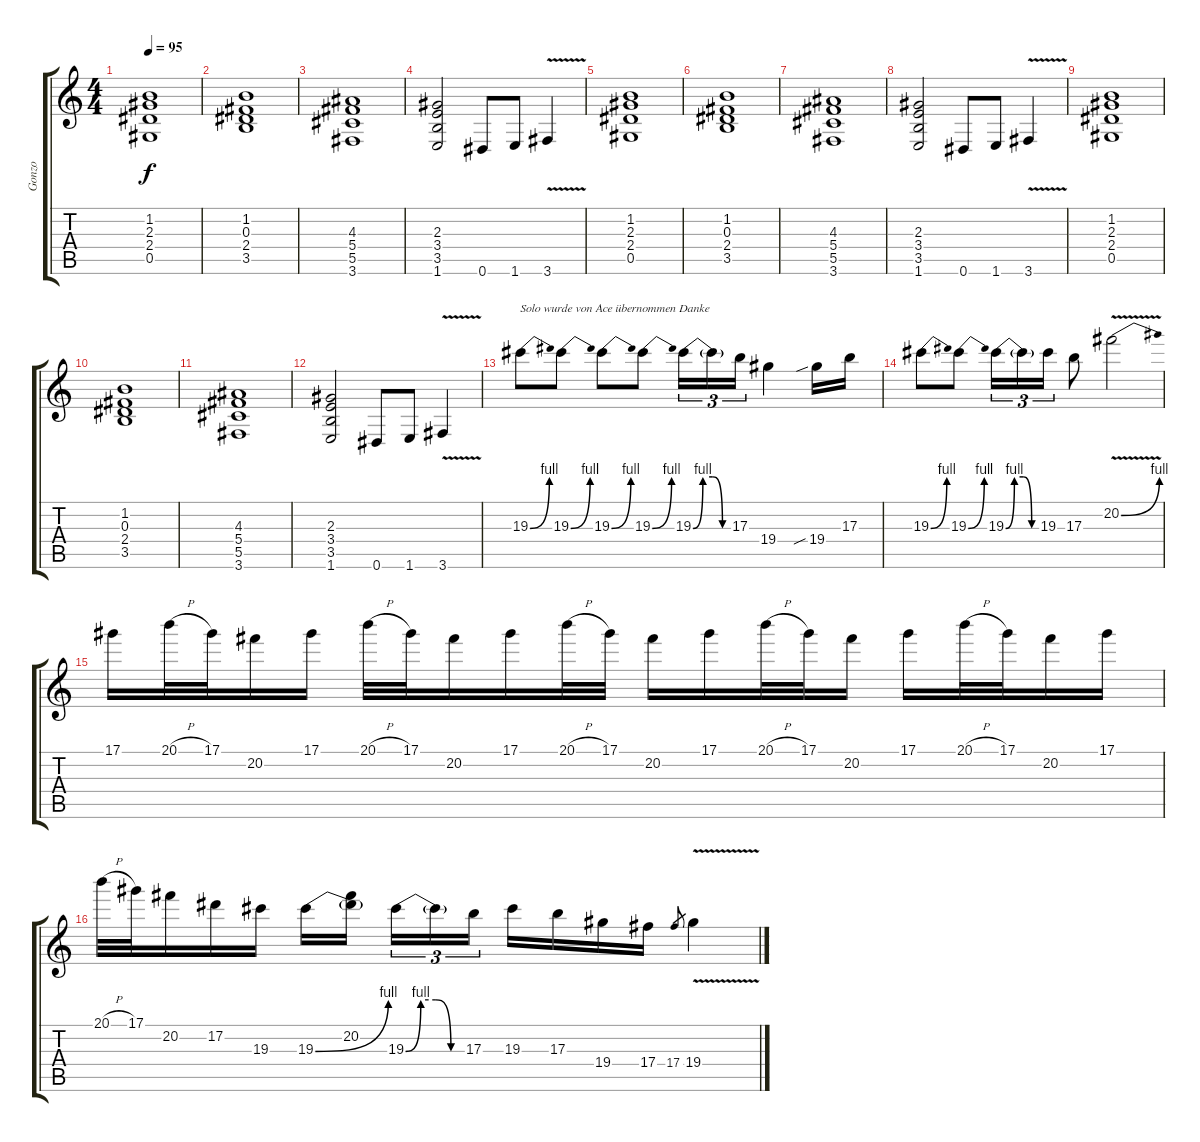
\track ("Gonzo" "Gonzo") {instrument electricguitarclean}
\staff {score tabs}
\tuning (Eb4 Bb3 Gb3 Db3 Ab2 Eb2) {hide}
\ts (4 4)
\tempo 95
\clef g2
\ks c
(1.2 2.3 2.4 0.5).1{dy f} |
(1.2 0.3 2.4 3.5).1 |
(4.3 5.4 5.5 3.6).1 |
(2.3 3.4 3.5 1.6).2 0.6.8 1.6.8 3.6{v}.4 |
(1.2 2.3 2.4 0.5).1 |
(1.2 0.3 2.4 3.5).1 |
(4.3 5.4 5.5 3.6).1 |
(2.3 3.4 3.5 1.6).2 0.6.8 1.6.8 3.6{v}.4 |
(1.2 2.3 2.4 0.5).1 |
(1.2 0.3 2.4 3.5).1 |
(4.3 5.4 5.5 3.6).1 |
(2.3 3.4 3.5 1.6).2 0.6.8 1.6.8 3.6{v}.4 |
19.3{be (bend 0 0 60 4)}.8{txt "Solo wurde von Ace übernommen Danke" instrument distortionguitar} 19.3{be (bend 0 0 60 4)}.8 19.3{be (bend 0 0 60 4)}.8 19.3{be (bend 0 0 60 4)}.8 19.3{be (custom 0 0 15 4 30 4 45 0 60 0)}.16{tu (3 2)} 19.3{t}.16{tu (3 2)} 17.3.16{tu (3 2)} 19.4.4 19.4{sib}.16 17.3.16 |
19.3{be (bend 0 0 60 4)}.8{txt ""} 19.3{be (bend 0 0 60 4)}.8 19.3{be (custom 0 0 15 4 30 4 45 0 60 0)}.16{tu (3 2)} 19.3{t}.16{tu (3 2)} 19.3.16{tu (3 2)} 17.3.8 20.2{be (bend 0 0 60 4) v}.2 |
17.1.16 20.1{h}.32 17.1.32 20.2.16 17.1.16 20.1{h}.32 17.1.32 20.2.16 17.1.16 20.1{h}.32 17.1.32 20.2.16 17.1.16 20.1{h}.32 17.1.32 20.2.16 17.1.16 20.1{h}.32 17.1.32 20.2.16 17.1.16 |
20.1{h}.32 17.1.32 20.2.16 17.2.16 19.3.16 19.3{be (bend 0 0 60 4)}.16 (20.2 19.3{t}).16{beam splitsecondary} 19.3{be (custom 0 0 15 4 30 4 45 0 60 0)}.16{tu (3 2)} 19.3{t}.16{tu (3 2)} 17.3.16{tu (3 2)} 19.3.16 17.3.16 19.4.16 17.4.16 17.4.8{gr} 19.4{v}.4
